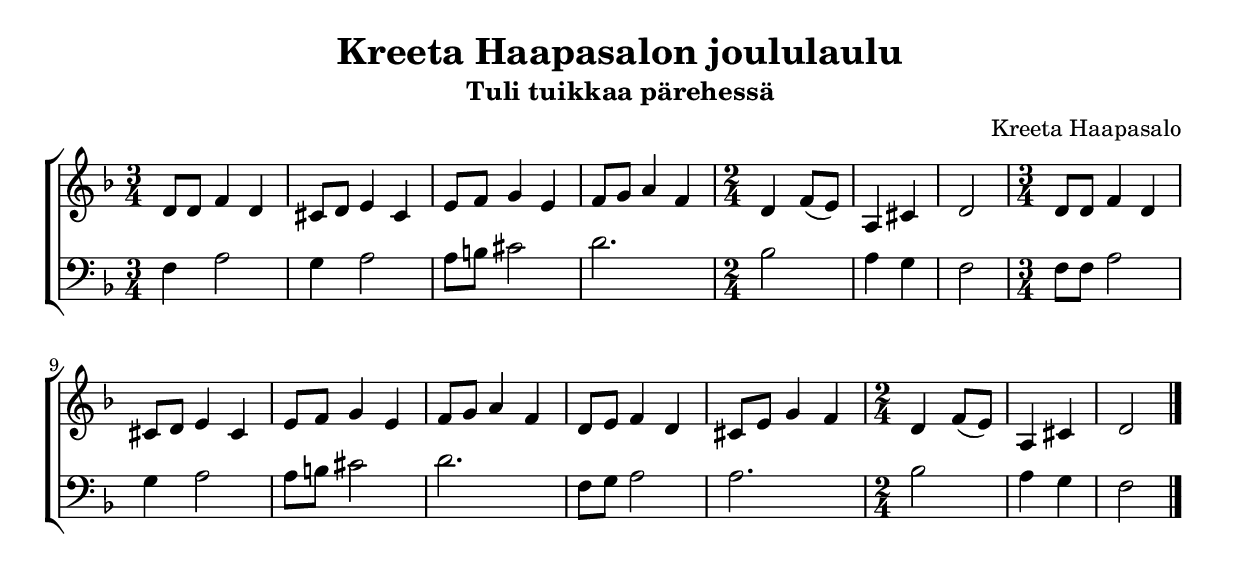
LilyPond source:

\version "2.18.0"
\include "suomi.ly"

global = {
%  \numericTimeSignature
  \time 3/4
%  \autoBeamOff
   \key d \minor
%  \set Staff.midiInstrument = #"voice oohs"
}
      
\header {
    title = "Kreeta Haapasalon joululaulu"
    subtitle = "Tuli tuikkaa pärehessä"
    composer = "Kreeta Haapasalo"
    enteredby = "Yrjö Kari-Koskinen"
%    tagline = "foo"
}

\paper {
    indent = 0.0
}

start = \relative c' {
  d8 d f4 d | cis8 d e4 cis | 
  e8 f g4 e | f8 g a4 f |
}

end = \relative c' {
  \time 2/4 d4 f8( e) |
  a,4 cis | d2 |
}

upperOne = \relative c' {
  \start
  \end
  \time 3/4 \start
  d8 e f4 d | cis8 e g4 f |
  \end
  \bar "|."
}

lowerOne = \relative c {
  f4 a2 | g4 a2 | 
  a8 h cis2 | d2. |
  b2 | a4 g | f2 |

  f8 f a2 | g4 a2 | 
  a8 h cis2 | d2. |
  f,8 g a2 | a2. | 
  b2 | a4 g | f2 |
  
}

\score { 
  \new ChoirStaff <<
    \new Staff <<
      \new Voice = upper {
        \global
	\upperOne
      }
    >>
    \new Staff <<
      \new Voice = lower {
        \global
	\clef bass
	\lowerOne
      }
    >>
  >>

  \midi { }
  
  \layout { }

}
